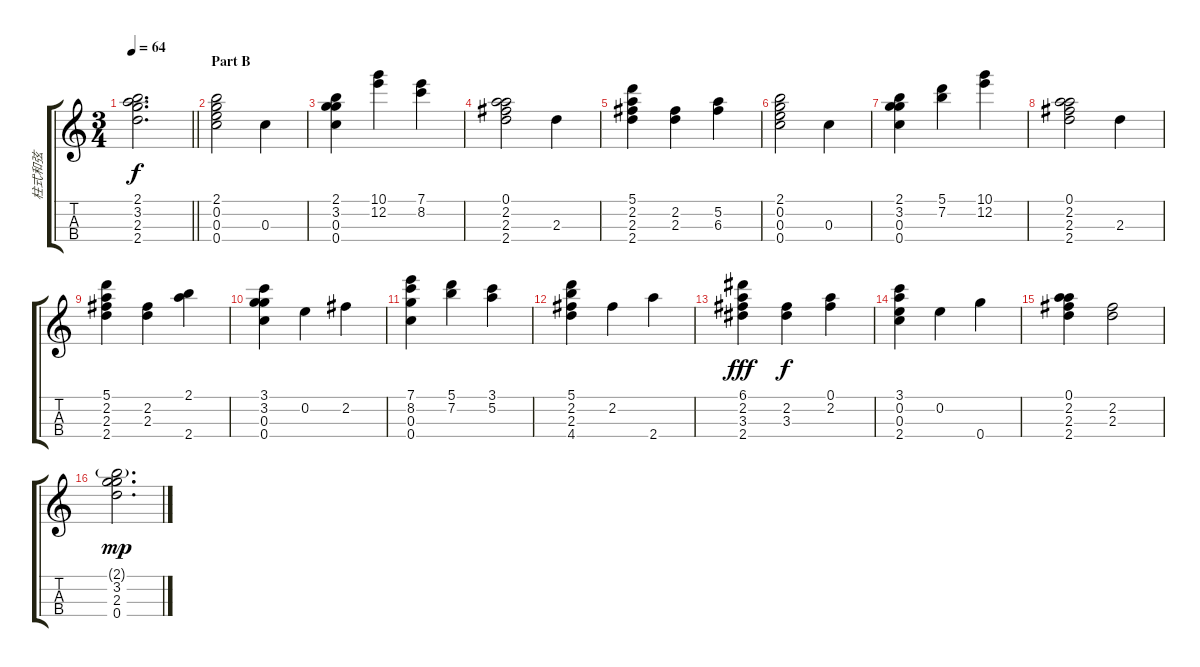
\track ("柱式和弦" "柱式和弦") {instrument acousticguitarnylon}
\staff {score tabs}
\tuning (A4 E4 C4 G4) {hide}
\ts (3 4)
\tempo 64
\clef g2
\barLineRight lightlight
\ks c
(2.1 3.2 2.3 2.4).2{d dy f} |
\section ("" "Part B")
(2.1 0.2 0.3 0.4).2 0.3.4 |
(2.1 3.2 0.3 0.4).4 (10.1 12.2).4 (7.1 8.2).4 |
(0.1 2.2 2.3 2.4).2 2.3.4 |
(5.1 2.2 2.3 2.4).4 (2.2 2.3).4 (5.2 6.3).4 |
(2.1 0.2 0.3 0.4).2 0.3.4 |
(2.1 3.2 0.3 0.4).4 (5.1 7.2).4 (10.1 12.2).4 |
(0.1 2.2 2.3 2.4).2 2.3.4 |
(5.1 2.2 2.3 2.4).4 (2.2 2.3).4 (2.1 2.4).4 |
(3.1 3.2 0.3 0.4).4 0.2.4 2.2.4 |
(7.1 8.2 0.3 0.4).4 (5.1 7.2).4 (3.1 5.2).4 |
(5.1 2.2 2.3 4.4).4 2.2.4 2.4.4 |
(6.1 2.2 3.3 2.4).4{dy fff} (2.2 3.3).4{dy f} (0.1 2.2).4 |
(3.1 0.2 0.3 2.4).4 0.2.4 0.4.4 |
(0.1 2.2 2.3 2.4).4 (2.2 2.3).2 |
(2.1{g} 3.2 2.3 0.4).2{d dy mp}
